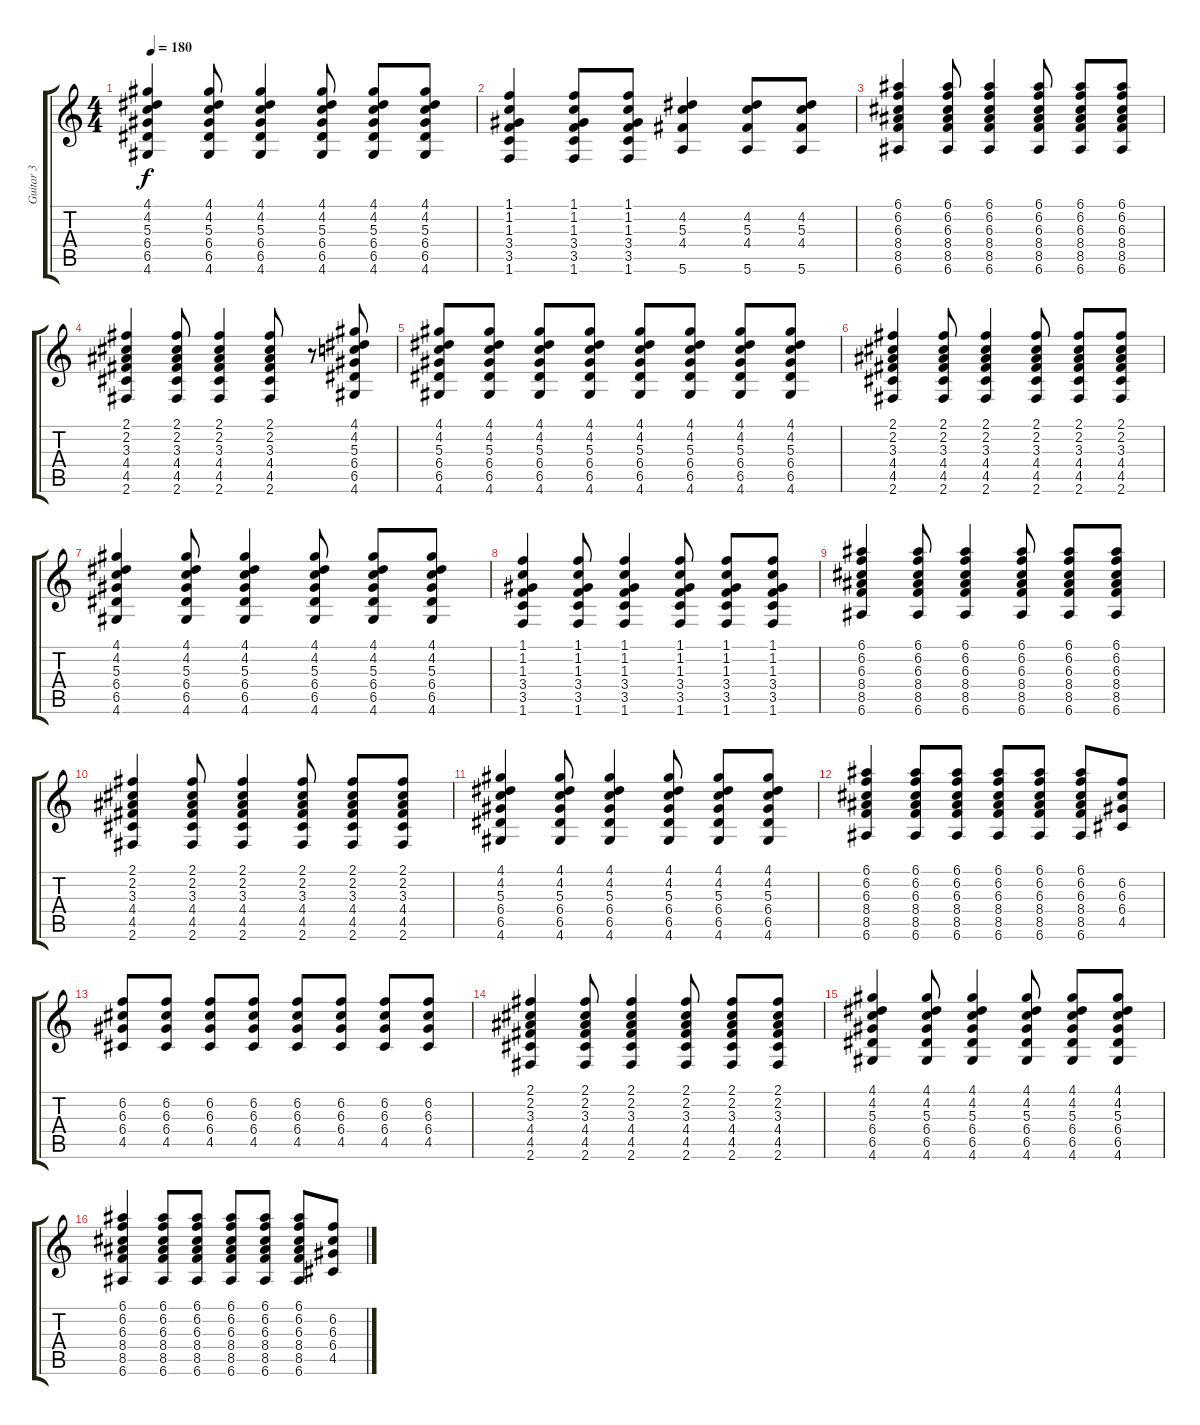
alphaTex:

\track ("Guitar 3" "Guitar 3") {instrument distortionguitar}
\staff {score tabs}
\tuning (E4 B3 G3 D3 A2 E2) {hide}
\ts (4 4)
\tempo 180
\clef g2
\ks c
(4.1 4.2 5.3 6.4 6.5 4.6).4{dy f} (4.1 4.2 5.3 6.4 6.5 4.6).8 (4.1 4.2 5.3 6.4 6.5 4.6).4 (4.1 4.2 5.3 6.4 6.5 4.6).8 (4.1 4.2 5.3 6.4 6.5 4.6).8 (4.1 4.2 5.3 6.4 6.5 4.6).8 |
(1.1 1.2 1.3 3.4 3.5 1.6).4 (1.1 1.2 1.3 3.4 3.5 1.6).8 (1.1 1.2 1.3 3.4 3.5 1.6).8 (4.2 5.3 4.4 5.6).4 (4.2 5.3 4.4 5.6).8 (4.2 5.3 4.4 5.6).8 |
(6.1 6.2 6.3 8.4 8.5 6.6).4 (6.1 6.2 6.3 8.4 8.5 6.6).8 (6.1 6.2 6.3 8.4 8.5 6.6).4 (6.1 6.2 6.3 8.4 8.5 6.6).8 (6.1 6.2 6.3 8.4 8.5 6.6).8 (6.1 6.2 6.3 8.4 8.5 6.6).8 |
(2.1 2.2 3.3 4.4 4.5 2.6).4 (2.1 2.2 3.3 4.4 4.5 2.6).8 (2.1 2.2 3.3 4.4 4.5 2.6).4 (2.1 2.2 3.3 4.4 4.5 2.6).8 r.8 (4.1 4.2 5.3 6.4 6.5 4.6).8 |
(4.1 4.2 5.3 6.4 6.5 4.6).8 (4.1 4.2 5.3 6.4 6.5 4.6).8 (4.1 4.2 5.3 6.4 6.5 4.6).8 (4.1 4.2 5.3 6.4 6.5 4.6).8 (4.1 4.2 5.3 6.4 6.5 4.6).8 (4.1 4.2 5.3 6.4 6.5 4.6).8 (4.1 4.2 5.3 6.4 6.5 4.6).8 (4.1 4.2 5.3 6.4 6.5 4.6).8 |
(2.1 2.2 3.3 4.4 4.5 2.6).4 (2.1 2.2 3.3 4.4 4.5 2.6).8 (2.1 2.2 3.3 4.4 4.5 2.6).4 (2.1 2.2 3.3 4.4 4.5 2.6).8 (2.1 2.2 3.3 4.4 4.5 2.6).8 (2.1 2.2 3.3 4.4 4.5 2.6).8 |
(4.1 4.2 5.3 6.4 6.5 4.6).4 (4.1 4.2 5.3 6.4 6.5 4.6).8 (4.1 4.2 5.3 6.4 6.5 4.6).4 (4.1 4.2 5.3 6.4 6.5 4.6).8 (4.1 4.2 5.3 6.4 6.5 4.6).8 (4.1 4.2 5.3 6.4 6.5 4.6).8 |
(1.1 1.2 1.3 3.4 3.5 1.6).4 (1.1 1.2 1.3 3.4 3.5 1.6).8 (1.1 1.2 1.3 3.4 3.5 1.6).4 (1.1 1.2 1.3 3.4 3.5 1.6).8 (1.1 1.2 1.3 3.4 3.5 1.6).8 (1.1 1.2 1.3 3.4 3.5 1.6).8 |
(6.1 6.2 6.3 8.4 8.5 6.6).4 (6.1 6.2 6.3 8.4 8.5 6.6).8 (6.1 6.2 6.3 8.4 8.5 6.6).4 (6.1 6.2 6.3 8.4 8.5 6.6).8 (6.1 6.2 6.3 8.4 8.5 6.6).8 (6.1 6.2 6.3 8.4 8.5 6.6).8 |
(2.1 2.2 3.3 4.4 4.5 2.6).4 (2.1 2.2 3.3 4.4 4.5 2.6).8 (2.1 2.2 3.3 4.4 4.5 2.6).4 (2.1 2.2 3.3 4.4 4.5 2.6).8 (2.1 2.2 3.3 4.4 4.5 2.6).8 (2.1 2.2 3.3 4.4 4.5 2.6).8 |
(4.1 4.2 5.3 6.4 6.5 4.6).4 (4.1 4.2 5.3 6.4 6.5 4.6).8 (4.1 4.2 5.3 6.4 6.5 4.6).4 (4.1 4.2 5.3 6.4 6.5 4.6).8 (4.1 4.2 5.3 6.4 6.5 4.6).8 (4.1 4.2 5.3 6.4 6.5 4.6).8 |
(6.1 6.2 6.3 8.4 8.5 6.6).4 (6.1 6.2 6.3 8.4 8.5 6.6).8 (6.1 6.2 6.3 8.4 8.5 6.6).8 (6.1 6.2 6.3 8.4 8.5 6.6).8 (6.1 6.2 6.3 8.4 8.5 6.6).8 (6.1 6.2 6.3 8.4 8.5 6.6).8 (6.2 6.3 6.4 4.5).8 |
(6.2 6.3 6.4 4.5).8 (6.2 6.3 6.4 4.5).8 (6.2 6.3 6.4 4.5).8 (6.2 6.3 6.4 4.5).8 (6.2 6.3 6.4 4.5).8 (6.2 6.3 6.4 4.5).8 (6.2 6.3 6.4 4.5).8 (6.2 6.3 6.4 4.5).8 |
(2.1 2.2 3.3 4.4 4.5 2.6).4 (2.1 2.2 3.3 4.4 4.5 2.6).8 (2.1 2.2 3.3 4.4 4.5 2.6).4 (2.1 2.2 3.3 4.4 4.5 2.6).8 (2.1 2.2 3.3 4.4 4.5 2.6).8 (2.1 2.2 3.3 4.4 4.5 2.6).8 |
(4.1 4.2 5.3 6.4 6.5 4.6).4 (4.1 4.2 5.3 6.4 6.5 4.6).8 (4.1 4.2 5.3 6.4 6.5 4.6).4 (4.1 4.2 5.3 6.4 6.5 4.6).8 (4.1 4.2 5.3 6.4 6.5 4.6).8 (4.1 4.2 5.3 6.4 6.5 4.6).8 |
(6.1 6.2 6.3 8.4 8.5 6.6).4 (6.1 6.2 6.3 8.4 8.5 6.6).8 (6.1 6.2 6.3 8.4 8.5 6.6).8 (6.1 6.2 6.3 8.4 8.5 6.6).8 (6.1 6.2 6.3 8.4 8.5 6.6).8 (6.1 6.2 6.3 8.4 8.5 6.6).8 (6.2 6.3 6.4 4.5).8
